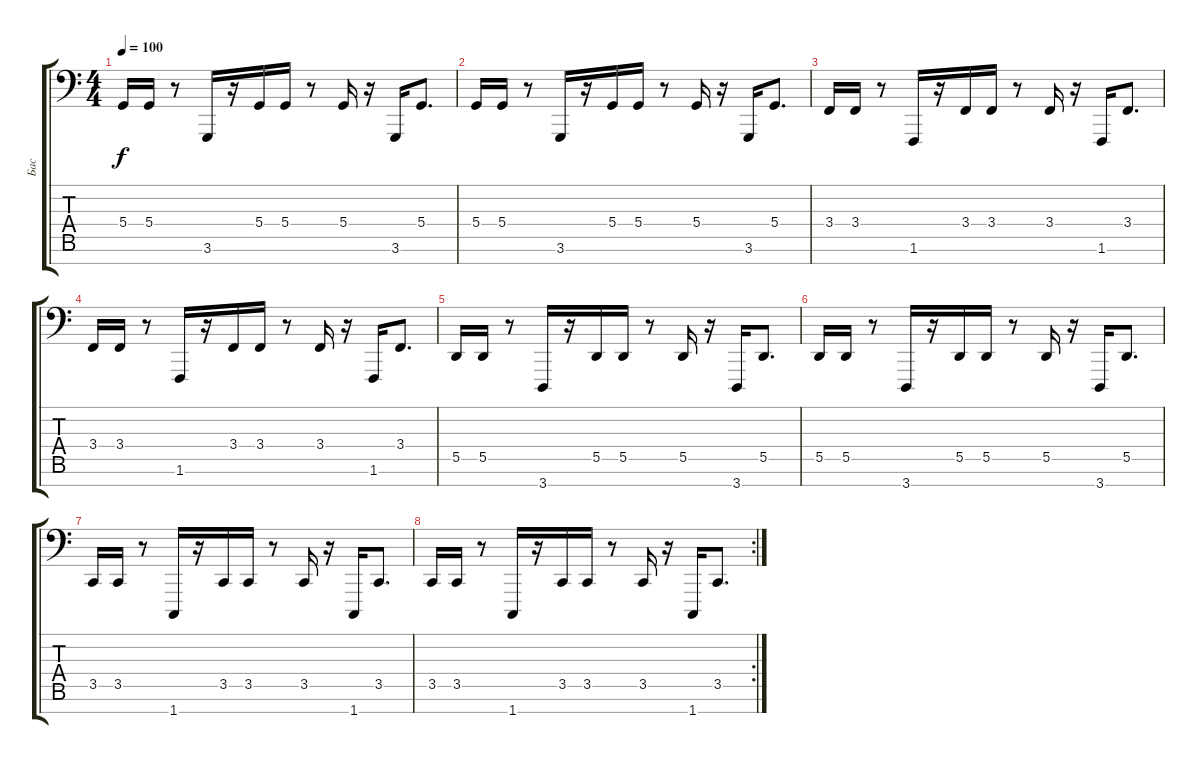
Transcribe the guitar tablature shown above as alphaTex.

\track ("Бас" "Бас") {instrument lead1square}
\staff {score tabs}
\tuning (E3 B2 G2 D2 A1 E1 B0) {hide}
\ts (4 4)
\tempo 100
\clef f4
\ks c
5.4.16{dy f} 5.4.16 r.8 3.6.16 r.16 5.4.16 5.4.16 r.8 5.4.16 r.16 3.6.16 5.4.8{d} |
5.4.16 5.4.16 r.8 3.6.16 r.16 5.4.16 5.4.16 r.8 5.4.16 r.16 3.6.16 5.4.8{d} |
3.4.16 3.4.16 r.8 1.6.16 r.16 3.4.16 3.4.16 r.8 3.4.16 r.16 1.6.16 3.4.8{d} |
3.4.16 3.4.16 r.8 1.6.16 r.16 3.4.16 3.4.16 r.8 3.4.16 r.16 1.6.16 3.4.8{d} |
5.5.16 5.5.16 r.8 3.7.16 r.16 5.5.16 5.5.16 r.8 5.5.16 r.16 3.7.16 5.5.8{d} |
5.5.16 5.5.16 r.8 3.7.16 r.16 5.5.16 5.5.16 r.8 5.5.16 r.16 3.7.16 5.5.8{d} |
3.5.16 3.5.16 r.8 1.7.16 r.16 3.5.16 3.5.16 r.8 3.5.16 r.16 1.7.16 3.5.8{d} |
\rc 2
3.5.16 3.5.16 r.8 1.7.16 r.16 3.5.16 3.5.16 r.8 3.5.16 r.16 1.7.16 3.5.8{d}
